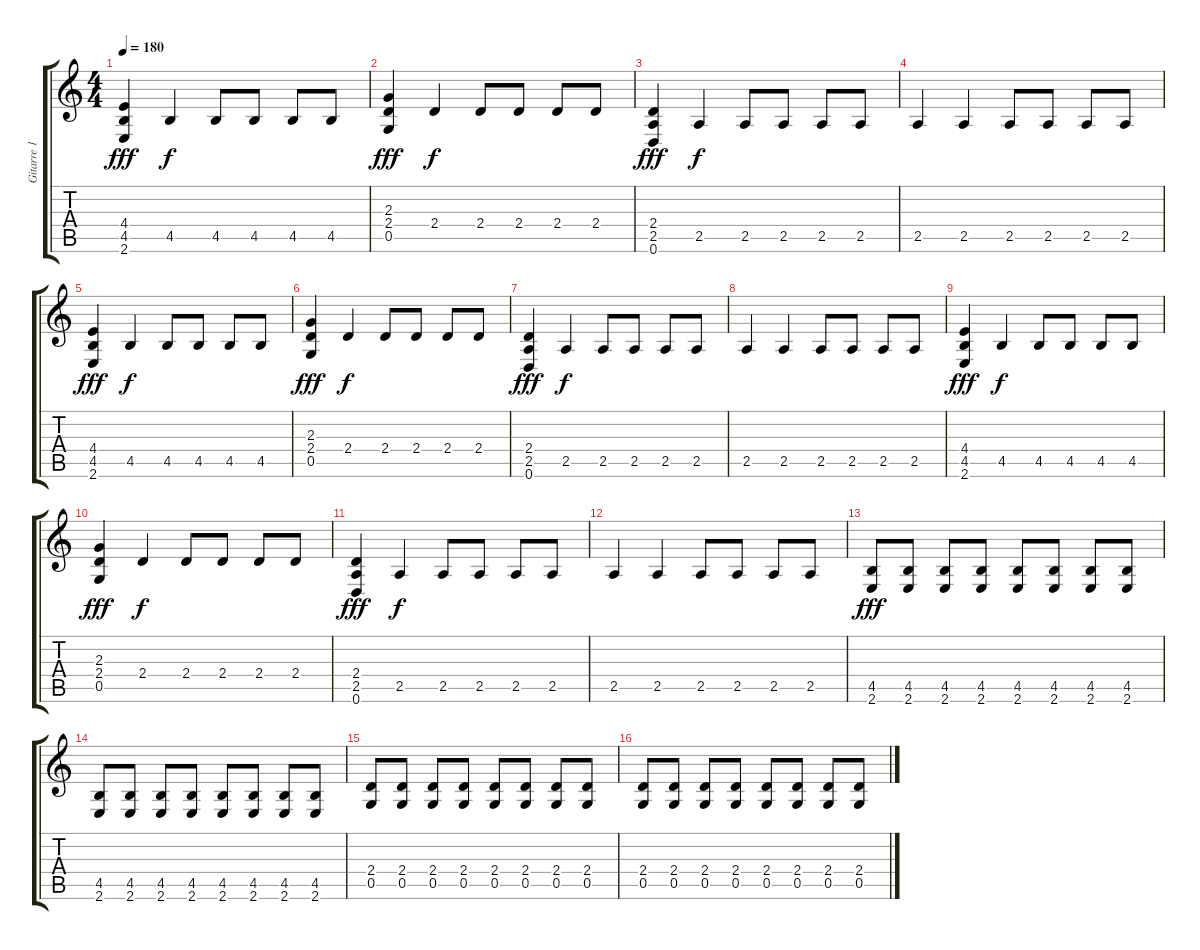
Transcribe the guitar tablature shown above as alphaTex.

\track ("Gitarre 1" "Gitarre 1") {instrument overdrivenguitar}
\staff {score tabs}
\tuning (D4 A3 F3 C3 G2 D2) {hide}
\ts (4 4)
\tempo 180
\clef g2
\ks c
(4.4 4.5 2.6).4{dy fff instrument overdrivenguitar} 4.5.4{dy f} 4.5.8 4.5.8 4.5.8 4.5.8 |
(2.3 2.4 0.5).4{dy fff volume 12} 2.4.4{dy f} 2.4.8 2.4.8 2.4.8 2.4.8 |
(2.4 2.5 0.6).4{dy fff volume 12} 2.5.4{dy f} 2.5.8 2.5.8 2.5.8 2.5.8 |
2.5.4{volume 12} 2.5.4 2.5.8 2.5.8 2.5.8 2.5.8 |
(4.4 4.5 2.6).4{dy fff volume 12} 4.5.4{dy f} 4.5.8 4.5.8 4.5.8 4.5.8 |
(2.3 2.4 0.5).4{dy fff volume 12} 2.4.4{dy f} 2.4.8 2.4.8 2.4.8 2.4.8 |
(2.4 2.5 0.6).4{dy fff volume 12} 2.5.4{dy f} 2.5.8 2.5.8 2.5.8 2.5.8 |
2.5.4{volume 12} 2.5.4 2.5.8 2.5.8 2.5.8 2.5.8 |
(4.4 4.5 2.6).4{dy fff volume 12} 4.5.4{dy f} 4.5.8 4.5.8 4.5.8 4.5.8 |
(2.3 2.4 0.5).4{dy fff volume 12} 2.4.4{dy f} 2.4.8 2.4.8 2.4.8 2.4.8 |
(2.4 2.5 0.6).4{dy fff volume 12} 2.5.4{dy f} 2.5.8 2.5.8 2.5.8 2.5.8 |
2.5.4{volume 12} 2.5.4 2.5.8 2.5.8 2.5.8 2.5.8 |
(4.5 2.6).8{dy fff} (4.5 2.6).8 (4.5 2.6).8 (4.5 2.6).8 (4.5 2.6).8 (4.5 2.6).8 (4.5 2.6).8 (4.5 2.6).8 |
(4.5 2.6).8 (4.5 2.6).8 (4.5 2.6).8 (4.5 2.6).8 (4.5 2.6).8 (4.5 2.6).8 (4.5 2.6).8 (4.5 2.6).8 |
(2.4 0.5).8 (2.4 0.5).8 (2.4 0.5).8 (2.4 0.5).8 (2.4 0.5).8 (2.4 0.5).8 (2.4 0.5).8 (2.4 0.5).8 |
(2.4 0.5).8 (2.4 0.5).8 (2.4 0.5).8 (2.4 0.5).8 (2.4 0.5).8 (2.4 0.5).8 (2.4 0.5).8 (2.4 0.5).8
